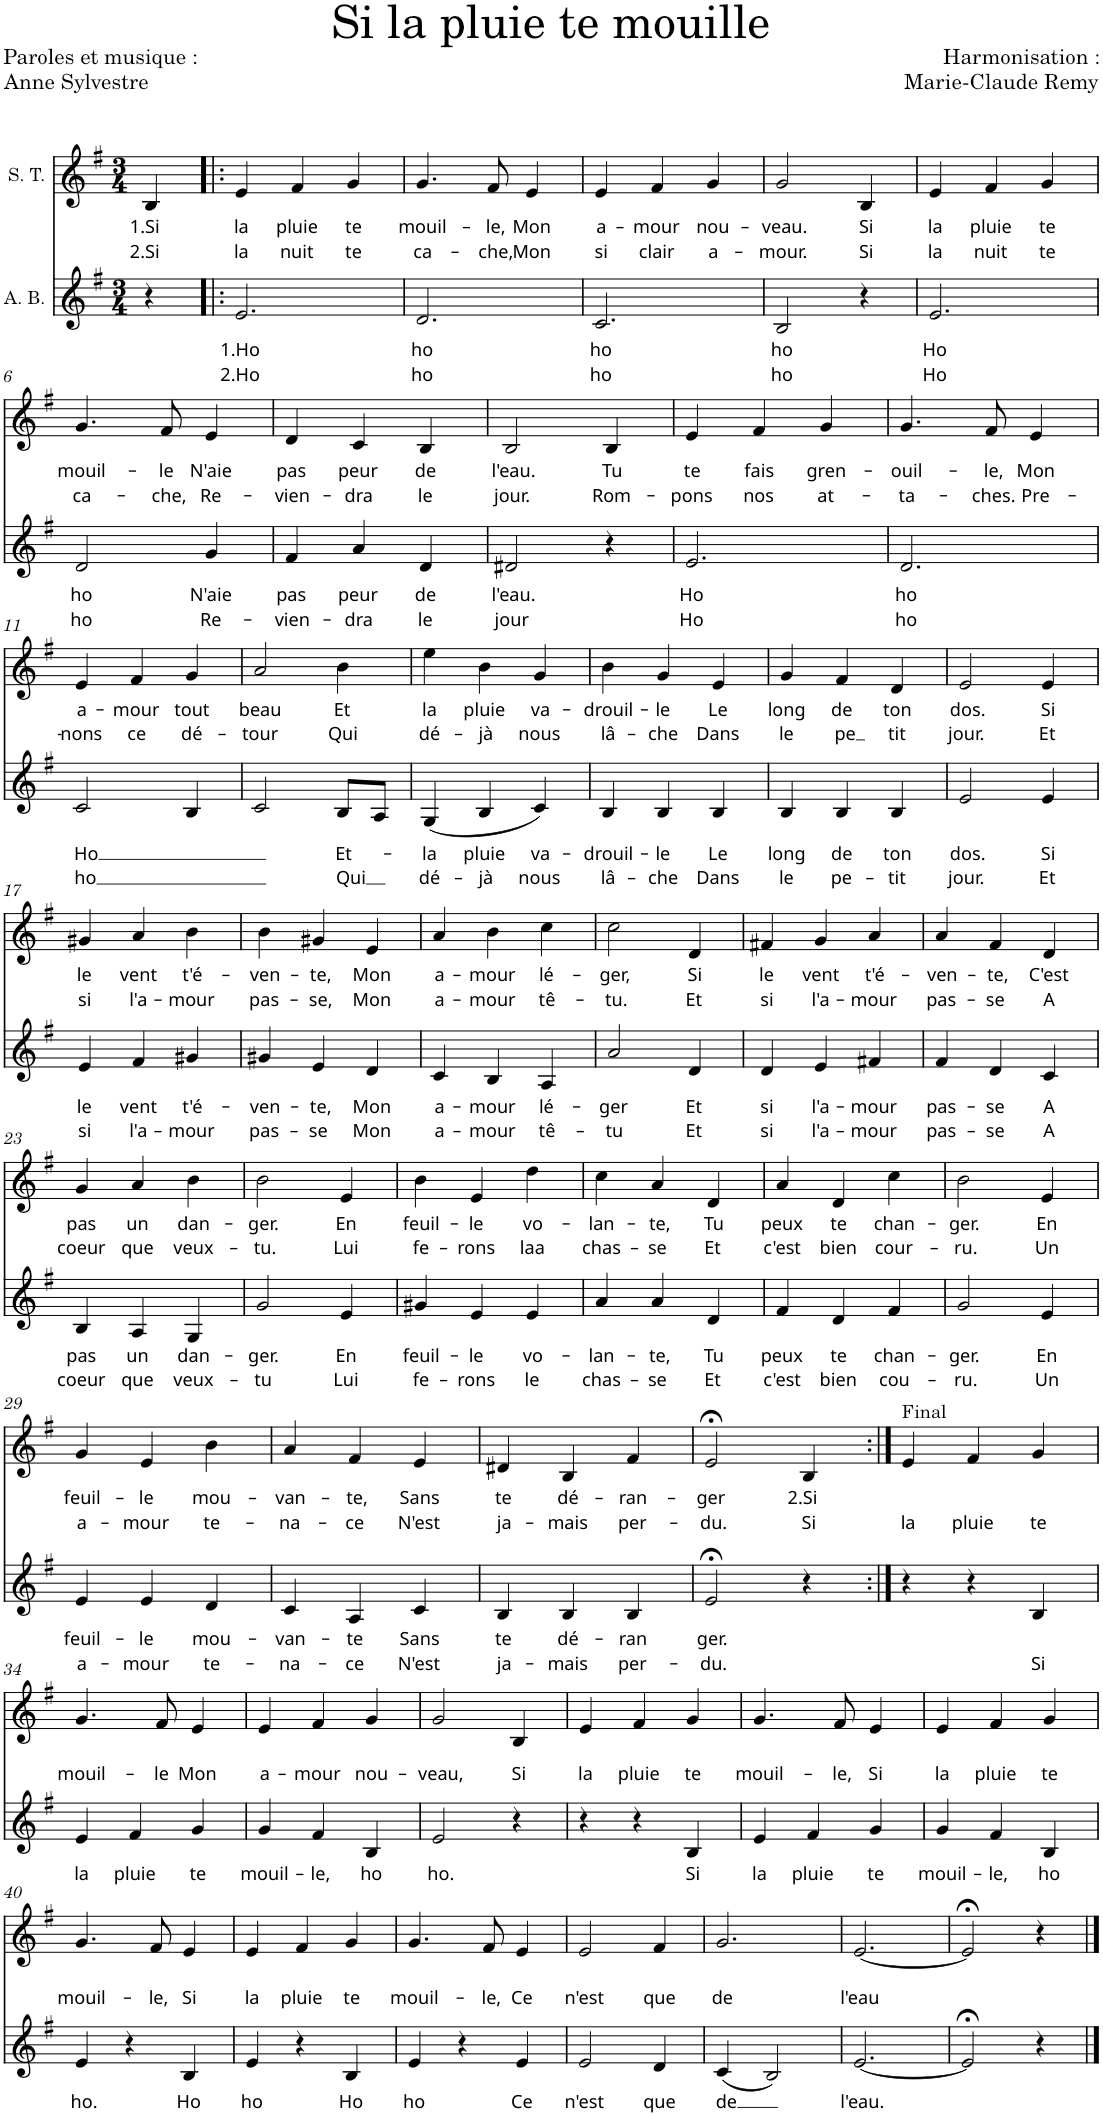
**kern	**text	**text	**kern	**text	**text
*part2	*part2	*part2	*part1	*part1	*part1
*staff2	*staff2	*staff2	*staff1	*staff1	*staff1
*I"A. B.	*	*	*I"S. T.	*	*
*clefG2	*	*	*clefG2	*	*
*k[f#]	*	*	*k[f#]	*	*
*M3/4	*	*	*M3/4	*	*
=	=	=	=	=	=
!	!	!	!	!LO:LY:b	!LO:LY:b
4r	.	.	4B/	1.Si	2.Si
=1!|:	=1!|:	=1!|:	=1!|:	=1!|:	=1!|:
!	!LO:LY:b	!LO:LY:b	!	!LO:LY:b	!LO:LY:b
2.e/	1.Ho	2.Ho	4e/	la	la
!	!	!	!	!LO:LY:b	!LO:LY:b
.	.	.	4f#/	pluie	nuit
!	!	!	!	!LO:LY:b	!LO:LY:b
.	.	.	4g/	te	te
=2	=2	=2	=2	=2	=2
!	!LO:LY:b	!LO:LY:b	!	!LO:LY:b	!LO:LY:b
2.d/	ho	ho	4.g/	mouil-	ca-
!	!	!	!	!LO:LY:b	!LO:LY:b
.	.	.	8f#/	-le,	-che,
!	!	!	!	!LO:LY:b	!LO:LY:b
.	.	.	4e/	Mon	Mon
=3	=3	=3	=3	=3	=3
!	!LO:LY:b	!LO:LY:b	!	!LO:LY:b	!LO:LY:b
2.c/	ho	ho	4e/	a-	si
!	!	!	!	!LO:LY:b	!LO:LY:b
.	.	.	4f#/	-mour	clair
!	!	!	!	!LO:LY:b	!LO:LY:b
.	.	.	4g/	nou-	a-
=4	=4	=4	=4	=4	=4
!	!LO:LY:b	!LO:LY:b	!	!LO:LY:b	!LO:LY:b
2B/	ho	ho	2g/	-veau.	-mour.
!	!	!	!	!LO:LY:b	!LO:LY:b
4r	.	.	4B/	Si	Si
=5	=5	=5	=5	=5	=5
!	!LO:LY:b	!LO:LY:b	!	!LO:LY:b	!LO:LY:b
2.e/	Ho	Ho	4e/	la	la
!	!	!	!	!LO:LY:b	!LO:LY:b
.	.	.	4f#/	pluie	nuit
!	!	!	!	!LO:LY:b	!LO:LY:b
.	.	.	4g/	te	te
!!LO:LB:g=z
=6	=6	=6	=6	=6	=6
!	!LO:LY:b	!LO:LY:b	!	!LO:LY:b	!LO:LY:b
2d/	ho	ho	4.g/	mouil-	ca-
!	!	!	!	!LO:LY:b	!LO:LY:b
.	.	.	8f#/	-le	-che,
!	!LO:LY:b	!LO:LY:b	!	!LO:LY:b	!LO:LY:b
4g/	N'aie	Re-	4e/	N'aie	Re-
=7	=7	=7	=7	=7	=7
!	!LO:LY:b	!LO:LY:b	!	!LO:LY:b	!LO:LY:b
4f#/	pas	-vien-	4d/	pas	-vien-
!	!LO:LY:b	!LO:LY:b	!	!LO:LY:b	!LO:LY:b
4a/	peur	-dra	4c/	peur	-dra
!	!LO:LY:b	!LO:LY:b	!	!LO:LY:b	!LO:LY:b
4d/	de	le	4B/	de	le
=8	=8	=8	=8	=8	=8
!	!LO:LY:b	!LO:LY:b	!	!LO:LY:b	!LO:LY:b
2d#X/	l'eau.	jour	2B/	l'eau.	jour.
!	!	!	!	!LO:LY:b	!LO:LY:b
4r	.	.	4B/	Tu	Rom-
=9	=9	=9	=9	=9	=9
!	!LO:LY:b	!LO:LY:b	!	!LO:LY:b	!LO:LY:b
2.e/	Ho	Ho	4e/	te	-pons
!	!	!	!	!LO:LY:b	!LO:LY:b
.	.	.	4f#/	fais	nos
!	!	!	!	!LO:LY:b	!LO:LY:b
.	.	.	4g/	gren-	at-
=10	=10	=10	=10	=10	=10
!	!LO:LY:b	!LO:LY:b	!	!LO:LY:b	!LO:LY:b
2.d/	ho	ho	4.g/	ouil-	-ta-
!	!	!	!	!LO:LY:b	!LO:LY:b
.	.	.	8f#/	-le,	-ches.
!	!	!	!	!LO:LY:b	!LO:LY:b
.	.	.	4e/	Mon	Pre-
!!LO:LB:g=z
=11	=11	=11	=11	=11	=11
!	!LO:LY:b	!LO:LY:b	!	!LO:LY:b	!LO:LY:b
2c/	-Ho	ho	4e/	a-	-nons
!	!	!	!	!LO:LY:b	!LO:LY:b
.	.	.	4f#/	-mour	ce
!	!	!	!	!LO:LY:b	!LO:LY:b
4B/	.	.	4g/	tout	dé-
=12	=12	=12	=12	=12	=12
!	!	!	!	!LO:LY:b	!LO:LY:b
2c/	.	.	2a/	beau	-tour
!	!LO:LY:b	!LO:LY:b	!	!LO:LY:b	!LO:LY:b
8B/L	Et-	Qui	4b\	Et	Qui
8A/J	.	.	.	.	.
=13	=13	=13	=13	=13	=13
!	!LO:LY:b	!LO:LY:b	!	!LO:LY:b	!LO:LY:b
(4G/	-la	dé-	4ee\	la	dé-
!	!LO:LY:b	!LO:LY:b	!	!LO:LY:b	!LO:LY:b
4B/	pluie	-jà	4b\	pluie	-jà
!	!LO:LY:b	!LO:LY:b	!	!LO:LY:b	!LO:LY:b
4c/)	va-	nous	4g/	va-	nous
=14	=14	=14	=14	=14	=14
!	!LO:LY:b	!LO:LY:b	!	!LO:LY:b	!LO:LY:b
4B/	-drouil-	lâ-	4b\	-drouil-	lâ-
!	!LO:LY:b	!LO:LY:b	!	!LO:LY:b	!LO:LY:b
4B/	-le	-che	4g/	-le	-che
!	!LO:LY:b	!LO:LY:b	!	!LO:LY:b	!LO:LY:b
4B/	Le	Dans	4e/	Le	Dans
=15	=15	=15	=15	=15	=15
!	!LO:LY:b	!LO:LY:b	!	!LO:LY:b	!LO:LY:b
4B/	long	le	4g/	long	le
!	!LO:LY:b	!LO:LY:b	!	!LO:LY:b	!LO:LY:b
4B/	de	pe-	4f#/	de	pe
!	!LO:LY:b	!LO:LY:b	!	!LO:LY:b	!LO:LY:b
4B/	ton	-tit	4d/	ton	tit
=16	=16	=16	=16	=16	=16
!	!LO:LY:b	!LO:LY:b	!	!LO:LY:b	!LO:LY:b
2e/	dos.	jour.	2e/	dos.	jour.
!	!LO:LY:b	!LO:LY:b	!	!LO:LY:b	!LO:LY:b
4e/	Si	Et	4e/	Si	Et
!!LO:LB:g=z
=17	=17	=17	=17	=17	=17
!	!LO:LY:b	!LO:LY:b	!	!LO:LY:b	!LO:LY:b
4e/	le	si	4g#X/	le	si
!	!LO:LY:b	!LO:LY:b	!	!LO:LY:b	!LO:LY:b
4f#/	vent	l'a-	4a/	vent	l'a-
!	!LO:LY:b	!LO:LY:b	!	!LO:LY:b	!LO:LY:b
4g#X/	t'é-	-mour	4b\	t'é-	-mour
=18	=18	=18	=18	=18	=18
!	!LO:LY:b	!LO:LY:b	!	!LO:LY:b	!LO:LY:b
4g#X/	-ven-	pas-	4b\	-ven-	pas-
!	!LO:LY:b	!LO:LY:b	!	!LO:LY:b	!LO:LY:b
4e/	-te,	-se	4g#X/	-te,	-se,
!	!LO:LY:b	!LO:LY:b	!	!LO:LY:b	!LO:LY:b
4d/	Mon	Mon	4e/	Mon	Mon
=19	=19	=19	=19	=19	=19
!	!LO:LY:b	!LO:LY:b	!	!LO:LY:b	!LO:LY:b
4c/	a-	a-	4a/	a-	a-
!	!LO:LY:b	!LO:LY:b	!	!LO:LY:b	!LO:LY:b
4B/	-mour	-mour	4b\	-mour	-mour
!	!LO:LY:b	!LO:LY:b	!	!LO:LY:b	!LO:LY:b
4A/	lé-	tê-	4cc\	lé-	tê-
=20	=20	=20	=20	=20	=20
!	!LO:LY:b	!LO:LY:b	!	!LO:LY:b	!LO:LY:b
2a/	-ger	-tu	2cc\	-ger,	-tu.
!	!LO:LY:b	!LO:LY:b	!	!LO:LY:b	!LO:LY:b
4d/	Et	Et	4d/	Si	Et
=21	=21	=21	=21	=21	=21
!	!LO:LY:b	!LO:LY:b	!	!LO:LY:b	!LO:LY:b
4d/	si	si	4f#X/	le	si
!	!LO:LY:b	!LO:LY:b	!	!LO:LY:b	!LO:LY:b
4e/	l'a-	l'a-	4g/	vent	l'a-
!	!LO:LY:b	!LO:LY:b	!	!LO:LY:b	!LO:LY:b
4f#X/	-mour	-mour	4a/	t'é-	-mour
=22	=22	=22	=22	=22	=22
!	!LO:LY:b	!LO:LY:b	!	!LO:LY:b	!LO:LY:b
4f#/	pas-	pas-	4a/	-ven-	pas-
!	!LO:LY:b	!LO:LY:b	!	!LO:LY:b	!LO:LY:b
4d/	-se	-se	4f#/	-te,	-se
!	!LO:LY:b	!LO:LY:b	!	!LO:LY:b	!LO:LY:b
4c/	A	A	4d/	C'est	A
!!LO:LB:g=z
=23	=23	=23	=23	=23	=23
!	!LO:LY:b	!LO:LY:b	!	!LO:LY:b	!LO:LY:b
4B/	pas	coeur	4g/	pas	coeur
!	!LO:LY:b	!LO:LY:b	!	!LO:LY:b	!LO:LY:b
4A/	un	que	4a/	un	que
!	!LO:LY:b	!LO:LY:b	!	!LO:LY:b	!LO:LY:b
4G/	dan-	veux-	4b\	dan-	veux-
=24	=24	=24	=24	=24	=24
!	!LO:LY:b	!LO:LY:b	!	!LO:LY:b	!LO:LY:b
2g/	-ger.	-tu	2b\	-ger.	-tu.
!	!LO:LY:b	!LO:LY:b	!	!LO:LY:b	!LO:LY:b
4e/	En	Lui	4e/	En	Lui
=25	=25	=25	=25	=25	=25
!	!LO:LY:b	!LO:LY:b	!	!LO:LY:b	!LO:LY:b
4g#X/	feuil-	fe-	4b\	feuil-	fe-
!	!LO:LY:b	!LO:LY:b	!	!LO:LY:b	!LO:LY:b
4e/	-le	-rons	4e/	-le	-rons
!	!LO:LY:b	!LO:LY:b	!	!LO:LY:b	!LO:LY:b
4e/	vo-	le	4dd\	vo-	laa
=26	=26	=26	=26	=26	=26
!	!LO:LY:b	!LO:LY:b	!	!LO:LY:b	!LO:LY:b
4a/	-lan-	chas-	4cc\	-lan-	chas-
!	!LO:LY:b	!LO:LY:b	!	!LO:LY:b	!LO:LY:b
4a/	-te,	-se	4a/	-te,	-se
!	!LO:LY:b	!LO:LY:b	!	!LO:LY:b	!LO:LY:b
4d/	Tu	Et	4d/	Tu	Et
=27	=27	=27	=27	=27	=27
!	!LO:LY:b	!LO:LY:b	!	!LO:LY:b	!LO:LY:b
4f#/	peux	c'est	4a/	peux	c'est
!	!LO:LY:b	!LO:LY:b	!	!LO:LY:b	!LO:LY:b
4d/	te	bien	4d/	te	bien
!	!LO:LY:b	!LO:LY:b	!	!LO:LY:b	!LO:LY:b
4f#/	chan-	cou-	4cc\	chan-	cour-
=28	=28	=28	=28	=28	=28
!	!LO:LY:b	!LO:LY:b	!	!LO:LY:b	!LO:LY:b
2g/	-ger.	-ru.	2b\	-ger.	-ru.
!	!LO:LY:b	!LO:LY:b	!	!LO:LY:b	!LO:LY:b
4e/	En	Un	4e/	En	Un
!!LO:LB:g=z
=29	=29	=29	=29	=29	=29
!	!LO:LY:b	!LO:LY:b	!	!LO:LY:b	!LO:LY:b
4e/	feuil-	a-	4g/	feuil-	a-
!	!LO:LY:b	!LO:LY:b	!	!LO:LY:b	!LO:LY:b
4e/	-le	-mour	4e/	-le	-mour
!	!LO:LY:b	!LO:LY:b	!	!LO:LY:b	!LO:LY:b
4d/	mou-	te-	4b\	mou-	te-
=30	=30	=30	=30	=30	=30
!	!LO:LY:b	!LO:LY:b	!	!LO:LY:b	!LO:LY:b
4c/	-van-	-na-	4a/	-van-	-na-
!	!LO:LY:b	!LO:LY:b	!	!LO:LY:b	!LO:LY:b
4A/	te	-ce	4f#/	-te,	-ce
!	!LO:LY:b	!LO:LY:b	!	!LO:LY:b	!LO:LY:b
4c/	Sans	N'est	4e/	Sans	N'est
=31	=31	=31	=31	=31	=31
!	!LO:LY:b	!LO:LY:b	!	!LO:LY:b	!LO:LY:b
4B/	te	ja-	4d#X/	te	ja-
!	!LO:LY:b	!LO:LY:b	!	!LO:LY:b	!LO:LY:b
4B/	dé-	-mais	4B/	dé-	-mais
!	!LO:LY:b	!LO:LY:b	!	!LO:LY:b	!LO:LY:b
4B/	-ran	per-	4f#/	-ran-	per-
=32	=32	=32	=32	=32	=32
!	!LO:LY:b	!LO:LY:b	!	!LO:LY:b	!LO:LY:b
2e;</	ger.	-du.	2e;</	-ger	-du.
!	!	!	!	!LO:LY:b	!LO:LY:b
4r	.	.	4B/	2.Si	Si
=33:|!	=33:|!	=33:|!	=33:|!	=33:|!	=33:|!
!	!	!	!LO:TX:a:t=Final	!	!
!	!	!	!	!	!LO:LY:b
4r	.	.	4e/	.	la
!	!	!	!	!	!LO:LY:b
4r	.	.	4f#/	.	pluie
!	!	!LO:LY:b	!	!	!LO:LY:b
4B/	.	Si	4g/	.	te
!!LO:LB:g=z
=34	=34	=34	=34	=34	=34
!	!LO:LY:b	!	!	!	!LO:LY:b
4e/	la	.	4.g/	.	mouil-
!	!LO:LY:b	!	!	!	!
4f#/	pluie	.	.	.	.
!	!	!	!	!	!LO:LY:b
.	.	.	8f#/	.	-le
!	!LO:LY:b	!	!	!	!LO:LY:b
4g/	te	.	4e/	.	Mon
=35	=35	=35	=35	=35	=35
!	!LO:LY:b	!	!	!	!LO:LY:b
4g/	mouil-	.	4e/	.	a-
!	!LO:LY:b	!	!	!	!LO:LY:b
4f#/	-le,	.	4f#/	.	-mour
!	!LO:LY:b	!	!	!	!LO:LY:b
4B/	ho	.	4g/	.	nou-
=36	=36	=36	=36	=36	=36
!	!LO:LY:b	!	!	!	!LO:LY:b
2e/	ho.	.	2g/	.	-veau,
!	!	!	!	!	!LO:LY:b
4r	.	.	4B/	.	Si
=37	=37	=37	=37	=37	=37
!	!	!	!	!	!LO:LY:b
4r	.	.	4e/	.	la
!	!	!	!	!	!LO:LY:b
4r	.	.	4f#/	.	pluie
!	!LO:LY:b	!	!	!	!LO:LY:b
4B/	Si	.	4g/	.	te
=38	=38	=38	=38	=38	=38
!	!LO:LY:b	!	!	!	!LO:LY:b
4e/	la	.	4.g/	.	mouil-
!	!LO:LY:b	!	!	!	!
4f#/	pluie	.	.	.	.
!	!	!	!	!	!LO:LY:b
.	.	.	8f#/	.	-le,
!	!LO:LY:b	!	!	!	!LO:LY:b
4g/	te	.	4e/	.	Si
=39	=39	=39	=39	=39	=39
!	!LO:LY:b	!	!	!	!LO:LY:b
4g/	mouil-	.	4e/	.	la
!	!LO:LY:b	!	!	!	!LO:LY:b
4f#/	-le,	.	4f#/	.	pluie
!	!LO:LY:b	!	!	!	!LO:LY:b
4B/	ho	.	4g/	.	te
!!LO:LB:g=z
=40	=40	=40	=40	=40	=40
!	!LO:LY:b	!	!	!	!LO:LY:b
4e/	ho.	.	4.g/	.	mouil-
4r	.	.	.	.	.
!	!	!	!	!	!LO:LY:b
.	.	.	8f#/	.	-le,
!	!LO:LY:b	!	!	!	!LO:LY:b
4B/	Ho	.	4e/	.	Si
=41	=41	=41	=41	=41	=41
!	!LO:LY:b	!	!	!	!LO:LY:b
4e/	ho	.	4e/	.	la
!	!	!	!	!	!LO:LY:b
4r	.	.	4f#/	.	pluie
!	!LO:LY:b	!	!	!	!LO:LY:b
4B/	Ho	.	4g/	.	te
=42	=42	=42	=42	=42	=42
!	!LO:LY:b	!	!	!	!LO:LY:b
4e/	ho	.	4.g/	.	mouil-
4r	.	.	.	.	.
!	!	!	!	!	!LO:LY:b
.	.	.	8f#/	.	-le,
!	!LO:LY:b	!	!	!	!LO:LY:b
4e/	Ce	.	4e/	.	Ce
=43	=43	=43	=43	=43	=43
!	!LO:LY:b	!	!	!	!LO:LY:b
2e/	n'est	.	2e/	.	n'est
!	!LO:LY:b	!	!	!	!LO:LY:b
4d/	que	.	4f#/	.	que
=44	=44	=44	=44	=44	=44
!	!LO:LY:b	!	!	!	!LO:LY:b
(4c/	-de	.	2.g/	.	de
2B/)	.	.	.	.	.
=45	=45	=45	=45	=45	=45
!	!LO:LY:b	!	!	!	!LO:LY:b
[<2.e/	l'eau.	.	[<2.e/	.	l'eau
=46	=46	=46	=46	=46	=46
2e;</]	.	.	2e;</]	.	.
4r	.	.	4r	.	.
==	==	==	==	==	==
*-	*-	*-	*-	*-	*-
